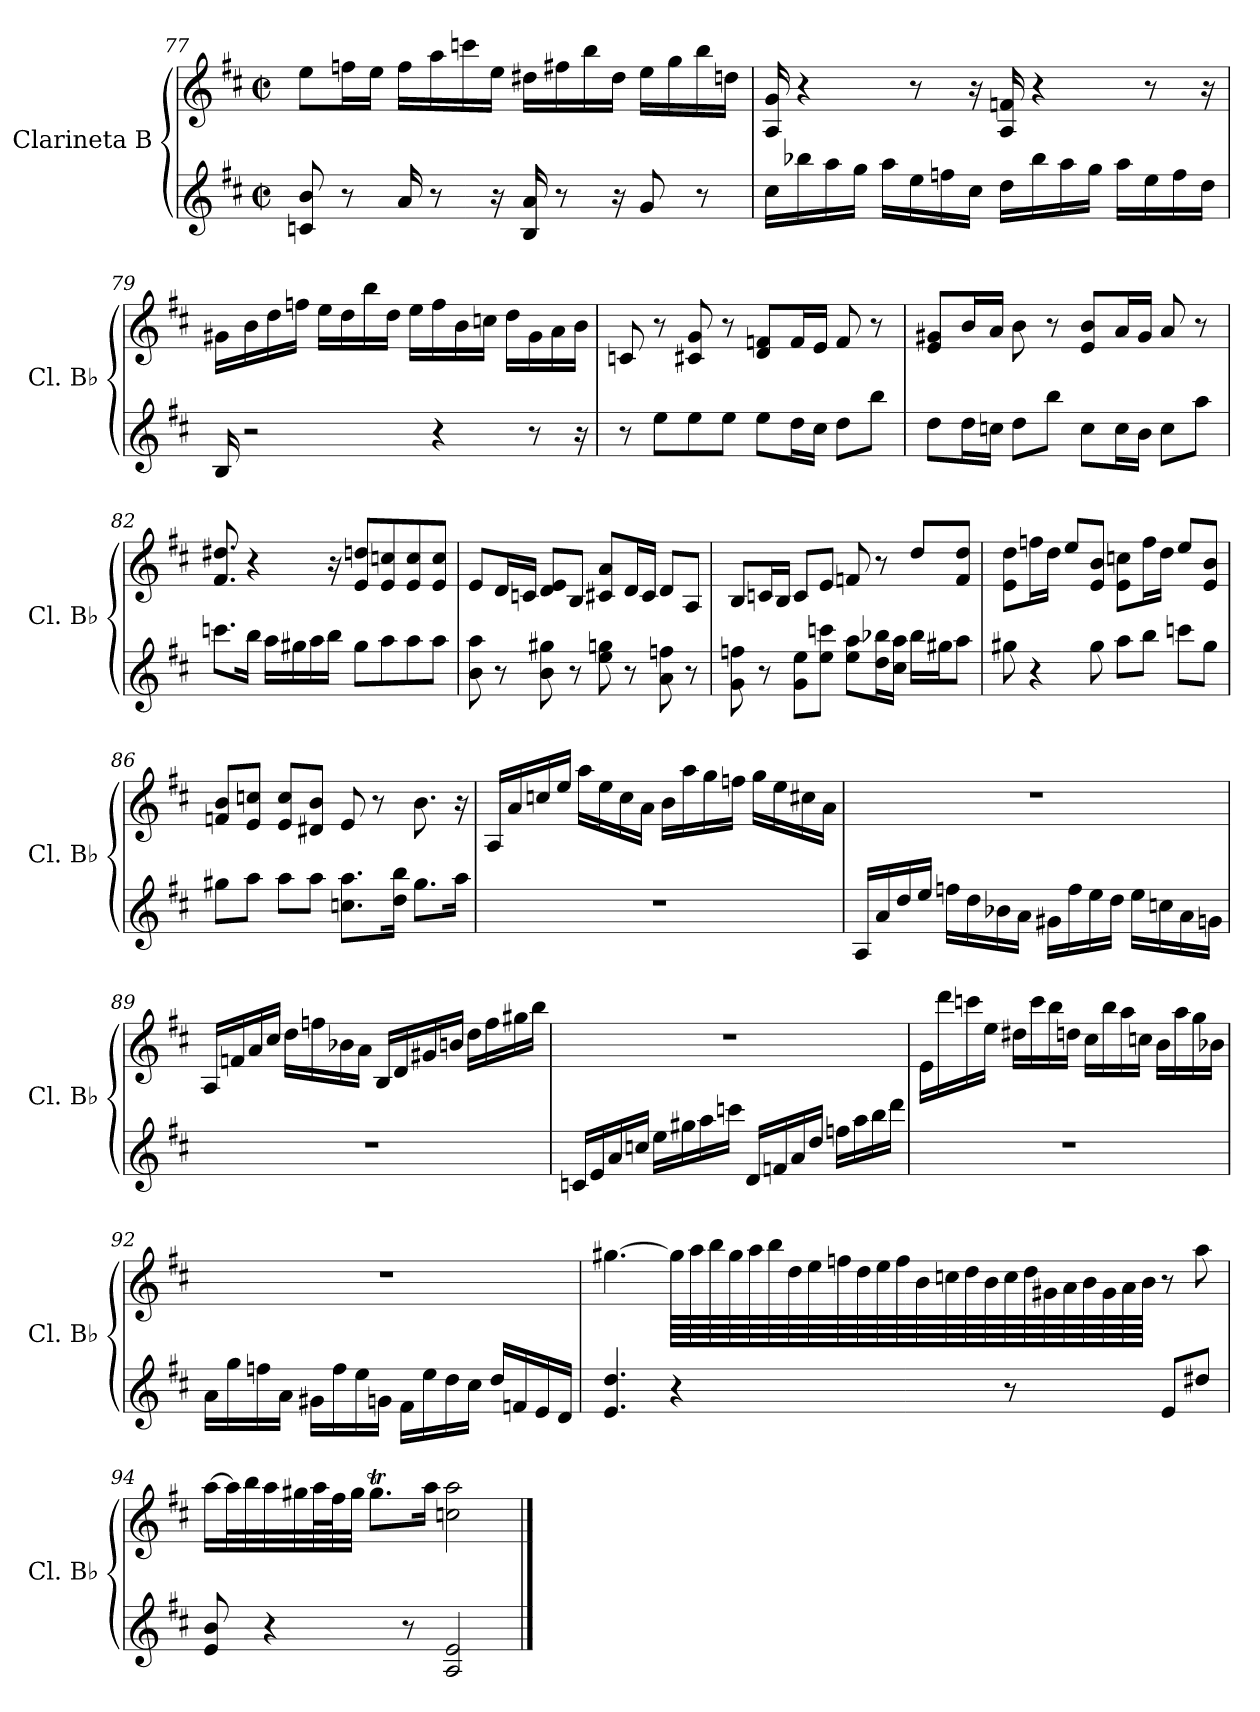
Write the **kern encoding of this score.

**kern	**kern
*part2	*part1
*staff2	*staff1
*I"Clarineta Bb	*I"Clarineta Bb
*I'Cl. Bb	*I'Cl. Bb
!!LO:LB:g=z
*clefG2	*clefG2
*ITrd1c2	*ITrd1c2
*k[]	*k[]
*M2/2	*M2/2
*met(c|)	*met(c|)
=77	=77
8B-X/ 8a/	8dd\L
8r	16ee-X\L
.	16dd\JJ
16g/	16ee-\LL
8r	16gg\
.	16bb-X\
16r	16dd\JJ
16A/ 16g/	16cc#X\LL
8r	16een\
.	16aa\
16r	16cc#\JJ
8f/	16dd\LL
.	16ff\
8r	16aa\
.	16ccn\JJ
=78	=78
16b\LL	16G/ 16f/
16aa-X\	4r
16gg\	.
16ff\JJ	.
16gg\LL	.
16dd\	8r
16ee-X\	.
16b\JJ	16r
16cc\LL	16G/ 16e-X/
16aa-\	4r
16gg\	.
16ff\JJ	.
16gg\LL	.
16dd\	8r
16ee-\	.
16cc\JJ	16r
!!LO:LB:g=z
=79	=79
16A/	16f#X\LL
2r	16a\
.	16cc\
.	16ee-X\JJ
.	16dd\LL
.	16cc\
.	16aa\
.	16cc\JJ
.	16dd\LL
4r	16ee-\
.	16a\
.	16b-X\JJ
.	16cc\LL
8r	16f#\
.	16g\
16r	16a\JJ
=80	=80
8r	8B-X/
8dd\L	8r
8dd\	8Bn/ 8f/
8dd\J	8r
8dd\L	8c/ 8e-X/L
16cc\L	16e-/L
16b\JJ	16d/JJ
8cc\L	8e-/
8aa\J	8r
=81	=81
8cc\L	8d/ 8f#X/L
16cc\L	16a/L
16b-X\JJ	16g/JJ
8cc\L	8a\
8aa\J	8r
8b-\L	8d/ 8a/L
16b-\L	16g/L
16a\JJ	16f#/JJ
8b-\L	8g/
8gg\J	8r
!!LO:LB:g=z
=82	=82
8.bb-X\L	8.e/ 8.cc#X/
16aa\Jk	4r
16gg\LL	.
16ff#X\	.
16gg\	.
16aa\JJ	16r
8ff#\L	8d/ 8ccn/L
8gg\	8d/ 8b-X/
8gg\	8d/ 8b-/
8gg\J	8d/ 8b-/J
=83	=83
8a\ 8gg\	8d/L
8r	16c/L
.	16B-X/JJ
8a\ 8ff#X\	8c/ 8d/L
8r	8A/J
8dd\ 8ffn\	8Bn/ 8g/L
8r	16c/L
.	16B/JJ
8g\ 8ee-X\	8c/L
8r	8G/J
!!LO:LB:g=z
=84	=84
8f\ 8ee-X\	8A/L
8r	16B-X/L
.	16A/JJ
8f\ 8dd\L	8B-/L
8dd\ 8bb-X\J	8d/J
8dd\ 8gg\L	8e-X/
16cc\ 16aa-X\L	8r
16b\ 16gg\JJ	.
16aa-\LL	8cc/L
16ff#X\J	.
8gg\J	8e-/ 8cc/J
=85	=85
8ff#X\	8d\ 8cc\L
4r	16ee-X\L
.	16cc\JJ
.	8dd/L
8ff#\	8d/ 8a/J
8gg\L	8d\ 8b-X\L
8aa\J	16ee-\L
.	16cc\JJ
8bb-X\L	8dd/L
8ff#\J	8d/ 8a/J
=86	=86
8ff#X\L	8e-X/ 8a/L
8gg\J	8d/ 8b-X/J
8gg\L	8d/ 8b-/L
8gg\J	8c#X/ 8a/J
8.b-X\ 8.gg\L	8d/
.	8r
16cc\ 16aa\Jk	.
8.ff#\L	8.a\
16gg\Jk	16r
!!LO:PB:g=z
=87	=87
1r	16G/LL
.	16g/
.	16b-X/
.	16dd/JJ
.	16gg\LL
.	16dd\
.	16b-\
.	16g\JJ
.	16a\LL
.	16gg\
.	16ff\
.	16ee-X\JJ
.	16ff\LL
.	16dd\
.	16bn\
.	16g\JJ
=88	=88
16G/LL	1r
16g/	.
16cc/	.
16dd/JJ	.
16ee-X\LL	.
16cc\	.
16a-X\	.
16g\JJ	.
16f#X\LL	.
16ee-\	.
16dd\	.
16cc\JJ	.
16dd\LL	.
16b-X\	.
16g\	.
16fn\JJ	.
!!LO:LB:g=z
=89	=89
1r	16G/LL
.	16e-X/
.	16g/
.	16b/JJ
.	16cc\LL
.	16ee-X\
.	16a-X\
.	16g\JJ
.	16A/LL
.	16c/
.	16f#X/
.	16an/JJ
.	16cc\LL
.	16ee-\
.	16ff#X\
.	16aa\JJ
=90	=90
16B-X/LL	1r
16d/	.
16g/	.
16b-X/JJ	.
16dd\LL	.
16ff#X\	.
16gg\	.
16bb-X\JJ	.
16c/LL	.
16e-X/	.
16g/	.
16cc/JJ	.
16ee-X\LL	.
16gg\	.
16aa\	.
16ccc\JJ	.
!!LO:LB:g=z
=91	=91
1r	16d\LL
.	16ccc\
.	16bb-X\
.	16dd\JJ
.	16cc#X\LL
.	16bb-\
.	16aa\
.	16ccn\JJ
.	16b\LL
.	16aa\
.	16gg\
.	16b-X\JJ
.	16a\LL
.	16gg\
.	16ff\
.	16a-X\JJ
=92	=92
16g\LL	1r
16ff\	.
16ee-X\	.
16g\JJ	.
16f#X\LL	.
16ee-\	.
16dd\	.
16fn\JJ	.
16e\LL	.
16dd\	.
16cc\	.
16b\JJ	.
16cc/LL	.
16e-X/	.
16d/	.
16c/JJ	.
!!LO:LB:g=z
=93	=93
4.d/ 4.cc/	[4.ff#X\
4r	64ff#\LLLL]
.	64gg\
.	64aa\
.	64ff#\
.	64gg\
.	64aa\
.	64cc\
.	64dd\
.	64ee-X\
.	64cc\
.	64dd\
.	64ee-\
.	64a\
.	64b-X\
.	64cc\
.	64a\
8r	64b-\
.	64cc\
.	64f#X\
.	64g\
.	64a\
.	64f#\
.	64g\
.	64a\JJJJ
8d/L	8r
8cc#X/J	8gg\
!!LO:LB:g=z
=94	=94
8d/ 8a/	[16gg\LL
.	32gg\L]
.	32aa\
4r	32gg\
.	32ff#X\
.	64gg\L
.	64ee\J
.	32ff#\JJJ
.	8.ff#t\L
8r	.
.	16gg\Jk
2G/ 2d/	2b-X\ 2gg\
==	==
*-	*-
